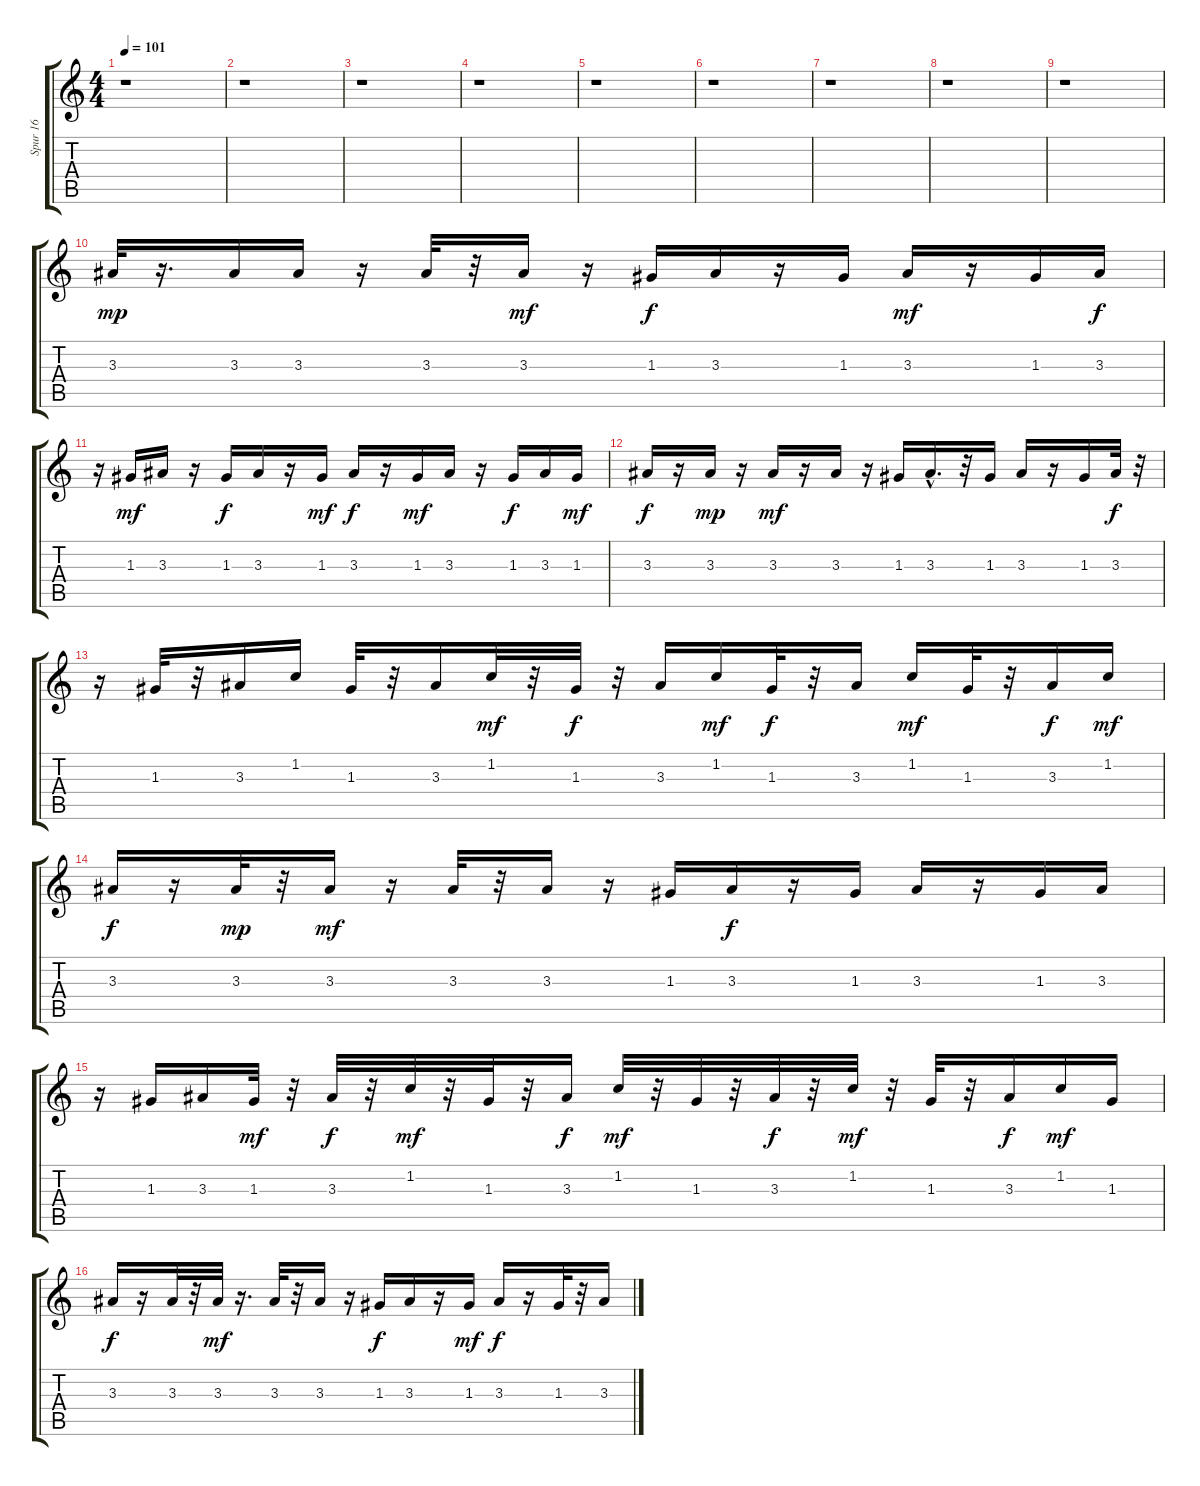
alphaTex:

\track ("Spur 16" "Spur 16") {instrument electricguitarjazz}
\staff {score tabs}
\tuning (E4 B3 G3 D3 A2 E2) {hide}
\ts (4 4)
\tempo 101
\clef g2
\ks c
r.1{dy mf} |
r.1 |
r.1 |
r.1 |
r.1 |
r.1 |
r.1 |
r.1 |
r.1 |
3.3.32{dy mp} r.16{d} 3.3.16 3.3.16 r.16 3.3.32 r.32 3.3.16{dy mf} r.16 1.3.16{dy f} 3.3.16 r.16 1.3.16 3.3.16{dy mf} r.16 1.3.16 3.3.16{dy f} |
r.16 1.3.16{dy mf} 3.3.16 r.16 1.3.16{dy f} 3.3.16 r.16 1.3.16{dy mf} 3.3.16{dy f} r.16 1.3.16{dy mf} 3.3.16 r.16 1.3.16{dy f} 3.3.16 1.3.16{dy mf} |
3.3.16{dy f} r.16 3.3.16{dy mp} r.16 3.3.16{dy mf} r.16 3.3.16 r.16 1.3.16 3.3{hac}.16{d} r.32 1.3.16 3.3.16 r.16 1.3.16 3.3.32{dy f} r.32 |
r.16 1.3.32 r.32 3.3.16 1.2.16 1.3.32 r.32 3.3.16 1.2.32{dy mf} r.32 1.3.32{dy f} r.32 3.3.16 1.2.16{dy mf} 1.3.32{dy f} r.32 3.3.16 1.2.16{dy mf} 1.3.32 r.32 3.3.16{dy f} 1.2.16{dy mf} |
3.3.16{dy f} r.16 3.3.32{dy mp} r.32 3.3.16{dy mf} r.16 3.3.32 r.32 3.3.16 r.16 1.3.16 3.3.16{dy f} r.16 1.3.16 3.3.16 r.16 1.3.16 3.3.16 |
r.16 1.3.16 3.3.16 1.3.32{dy mf} r.32 3.3.32{dy f} r.32 1.2.32{dy mf} r.32 1.3.32 r.32 3.3.16{dy f} 1.2.32{dy mf} r.32 1.3.32 r.32 3.3.32{dy f} r.32 1.2.32{dy mf} r.32 1.3.32 r.32 3.3.16{dy f} 1.2.16{dy mf} 1.3.16 |
3.3.16{dy f} r.16 3.3.32 r.32 3.3.32{dy mf} r.16{d} 3.3.32 r.32 3.3.16 r.16 1.3.16{dy f} 3.3.16 r.16 1.3.16{dy mf} 3.3.16{dy f} r.16 1.3.32 r.32 3.3.16
